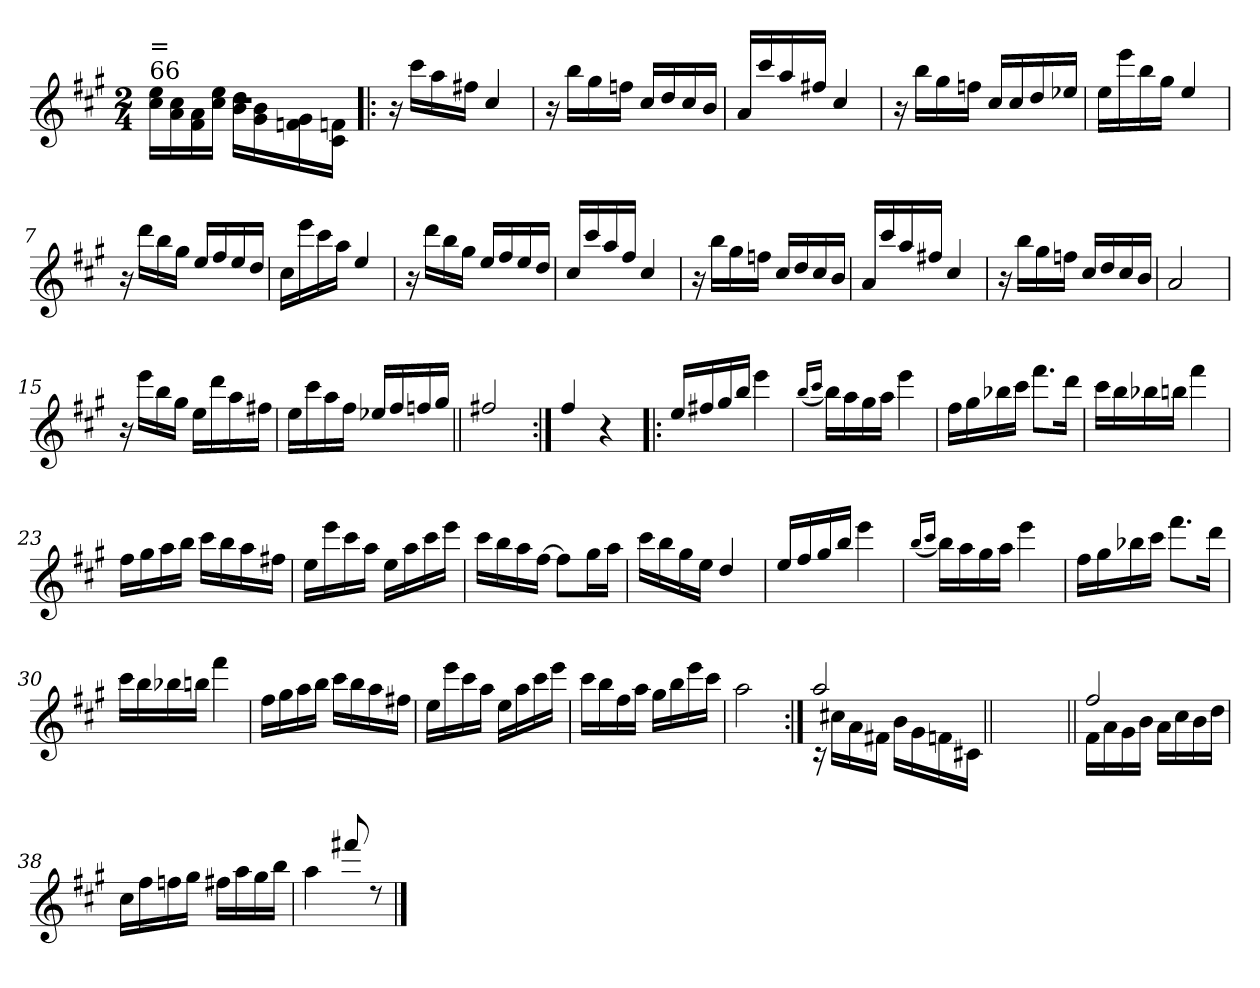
**kern
*part1
*staff1
*clefG2
*k[f#c#g#]
*A:
*M2/4
=1
*^
!LO:TX:a:t=66	!
!LO:TX:a:t==	!
2rdd	16cc#!\ 16ee!\LL
.	16a!\ 16cc#!\
.	16f#!\ 16a!\
.	16cc#!\ 16ee!\JJ
.	16b!\ 16dd!\LL
.	16g#!\ 16b!\
.	16fn!\ 16g#!\
.	16c#!\ 16fn!\JJ
*v	*v
=2!|:
16r
16ccc#\LL
16aa\
16ff#X\JJ
4cc#/
=3
16r
16bb\LL
16gg#\
16ffn\JJ
16cc#/LL
16dd/
16cc#/
16b/JJ
=4
16a/LL
16ccc#/
16aa/
16ff#X/JJ
4cc#/
!!LO:LB:g=z
=5
16r
16bb\LL
16gg#\
16ffn\JJ
16cc#/LL
16cc#/
16dd/
16ee-X/JJ
=6
16ee\LL
16eee\
16bb\
16gg#\JJ
4ee/
=7
16r
16ddd\LL
16bb\
16gg#\JJ
16ee/LL
16ff#/
16ee/
16dd/JJ
=8
16cc#\LL
16eee\
16ccc#\
16aa\JJ
4ee/
=9
16r
16ddd\LL
16bb\
16gg#\JJ
16ee/LL
16ff#/
16ee/
16dd/JJ
!!LO:LB:g=z
=10
16cc#/LL
16ccc#/
16aa/
16ff#/JJ
4cc#/
=11
16r
16bb\LL
16gg#\
16ffn\JJ
16cc#/LL
16dd/
16cc#/
16b/JJ
=12
16a/LL
16ccc#/
16aa/
16ff#X/JJ
4cc#/
=13
16r
16bb\LL
16gg#\
16ffn\JJ
16cc#/LL
16dd/
16cc#/
16b/JJ
!!LO:LB:g=z
=14
2a/
=15
16r
16eee\LL
16bb\
16gg#\JJ
16ee\LL
16ddd\
16aa\
16ff#X\JJ
=16
16ee\LL
16ccc#\
16aa\
16ff#\JJ
16ee-X/LL
16ff#/
16ffn/
16gg#/JJ
=17||
2ff#X/
!!LO:LB:g=z
=18:|!
4ff#/
4r
=19!|:
16ee/LL
16ff#X/
16gg#/
16bb/JJ
4eee\
=20
(<16qbb/LL
16qccc#/JJ
16bb\LL)
16aa\
16gg#\
16aa\JJ
4eee\
=21
16ff#\LL
16gg#\
16bb-X\
16ccc#\JJ
8.fff#\L
16ddd\Jk
=22
16ccc#\LL
16bb\
16bb-X\
16bbn\JJ
4fff#\
!!LO:LB:g=z
=23
16ff#\LL
16gg#\
16aa\
16bb\JJ
16ccc#\LL
16bb\
16aa\
16ff#X\JJ
=24
16ee\LL
16eee\
16ccc#\
16aa\JJ
16ee\LL
16aa\
16ccc#\
16eee\JJ
=25
16ccc#\LL
16bb\
16aa\
[16ff#\JJ
8ff#\L]
16gg#\L
16aa\JJ
=26
16ccc#\LL
16bb\
16gg#\
16ee\JJ
4dd/
!!LO:LB:g=z
=27
16ee/LL
16ff#/
16gg#/
16bb/JJ
4eee\
=28
(<16qbb/LL
16qccc#/JJ
16bb\LL)
16aa\
16gg#\
16aa\JJ
4eee\
=29
16ff#\LL
16gg#\
16bb-X\
16ccc#\JJ
8.fff#\L
16ddd\Jk
=30
16ccc#\LL
16bb\
16bb-X\
16bbn\JJ
4fff#\
!!LO:LB:g=z
=31
16ff#\LL
16gg#\
16aa\
16bb\JJ
16ccc#\LL
16bb\
16aa\
16ff#X\JJ
=32
16ee\LL
16eee\
16ccc#\
16aa\JJ
16ee\LL
16aa\
16ccc#\
16eee\JJ
=33
16ccc#\LL
16bb\
16ff#\
16aa\JJ
16gg#\LL
16bb\
16eee\
16ccc#\JJ
=34
2aa\
!!LO:LB:g=z
=35:|!
*^
2aa/	16rB
.	16cc#X!\LL
.	16a!\
.	16f#X!\JJ
.	16b!\LL
.	16g#!\
.	16fn!\
.	16c#X!\JJ
*v	*v
=36||
2ryy
=37||
*^
2ff#/	16f#!\LL
.	16a!\
.	16g#!\
.	16b!\JJ
.	16a!\LL
.	16cc#!\
.	16b!\
.	16dd!\JJ
*v	*v
=38
16cc#!\LL
16ff#!\
16ffn!\
16gg#!\JJ
16ff#X!\LL
16aa!\
16gg#!\
16bb!\JJ
=39
*^
4ryy	4aa!\
8fff#X/	4ryy
8rdd	.
*v	*v
==
*-
